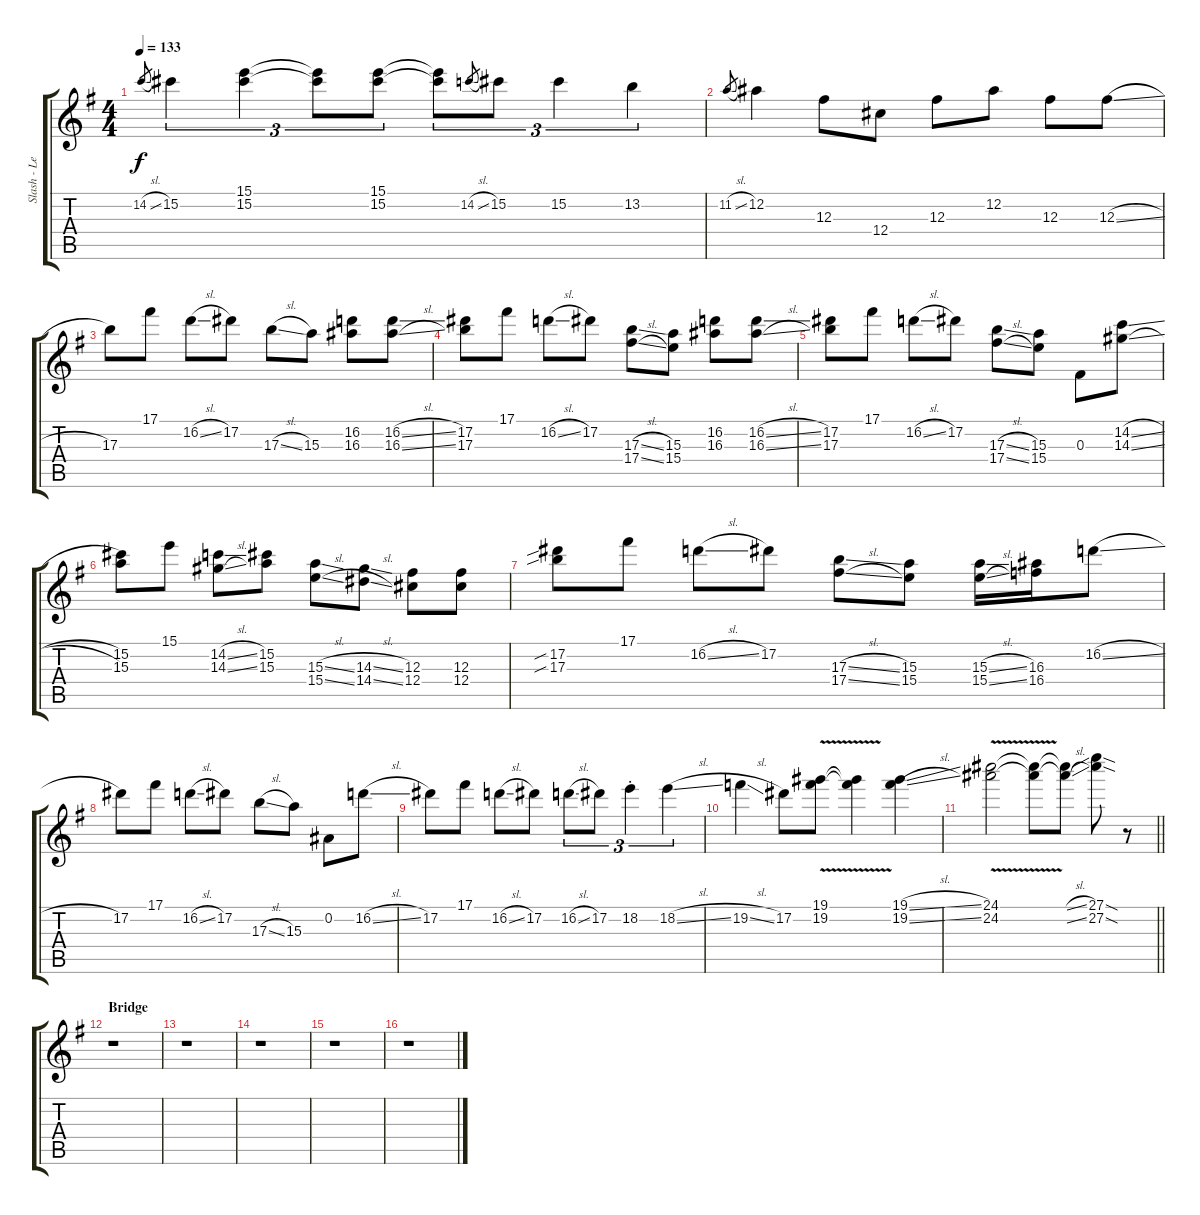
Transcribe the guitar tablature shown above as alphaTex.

\track ("Slash - Lead Guitar" "Slash - Le") {instrument distortionguitar}
\staff {score tabs}
\tuning (Db4 Bb3 Gb3 Db3 Gb2 Db2) {hide}
\ts (4 4)
\tempo 133
\clef g2
\ks g
14.2{sl}.8{gr dy f} 15.2.4{tu (3 2)} (15.1 15.2).4{tu (3 2)} (15.1{t} 15.2{t}).8{tu (3 2)} (15.1 15.2).8{tu (3 2)} (15.1{t} 15.2{t}).8{tu (3 2)} 14.2{sl}.8{gr} 15.2.8{tu (3 2)} 15.2.4{tu (3 2)} 13.2.4{tu (3 2)} |
11.2{sl}.8{gr} 12.2.4 12.3.8 12.4.8 12.3.8 12.2.8 12.3.8 12.3{sl}.8 |
17.3.8 17.1.8 16.2{sl}.8 17.2.8 17.3{sl}.8 15.3.8 (16.2 16.3).8 (16.2{sl} 16.3{sl}).8 |
(17.2 17.3).8 17.1.8 16.2{sl}.8 17.2.8 (17.3{sl} 17.4{sl}).8 (15.3 15.4).8 (16.2 16.3).8 (16.2{sl} 16.3{sl}).8 |
(17.2 17.3).8 17.1.8 16.2{sl}.8 17.2.8 (17.3{sl} 17.4{sl}).8 (15.3 15.4).8 0.3.8 (14.2{sl} 14.3{sl}).8 |
(15.2 15.3).8 15.1.8 (14.2{sl} 14.3{sl}).8 (15.2 15.3).8 (15.3{sl} 15.4{sl}).8 (14.3{sl} 14.4{sl}).8 (12.3 12.4).8 (12.3 12.4).8 |
(17.2{sib} 17.3{sib}).8 17.1.8 16.2{sl}.8 17.2.8 (17.3{sl} 17.4{sl}).8 (15.3 15.4).8 (15.3{sl} 15.4{sl}).16 (16.3 16.4).16 16.2{sl}.8 |
17.2.8 17.1.8 16.2{sl}.8 17.2.8 17.3{sl}.8 15.3.8 0.2.8 16.2{sl}.8 |
17.2.8 17.1.8 16.2{sl}.8 17.2.8 16.2{sl}.8{tu (3 2)} 17.2.8{tu (3 2)} 18.2{st}.4{tu (3 2)} 18.2{sl}.4{tu (3 2)} |
19.2{sl}.4 17.2.8 (19.1{v} 19.2{v}).8 (19.1{t} 19.2{t}).4 (19.1{sl} 19.2{sl}).4 |
\barLineRight lightlight
(24.1{v} 24.2{v}).2 (24.1{t} 24.2{t}).8 (24.1{sl t} 24.2{sl t}).8 (27.1{sod} 27.2{sod}).8 r.8 |
\section ("" "Bridge")
r.1 |
r.1 |
r.1 |
r.1 |
r.1
